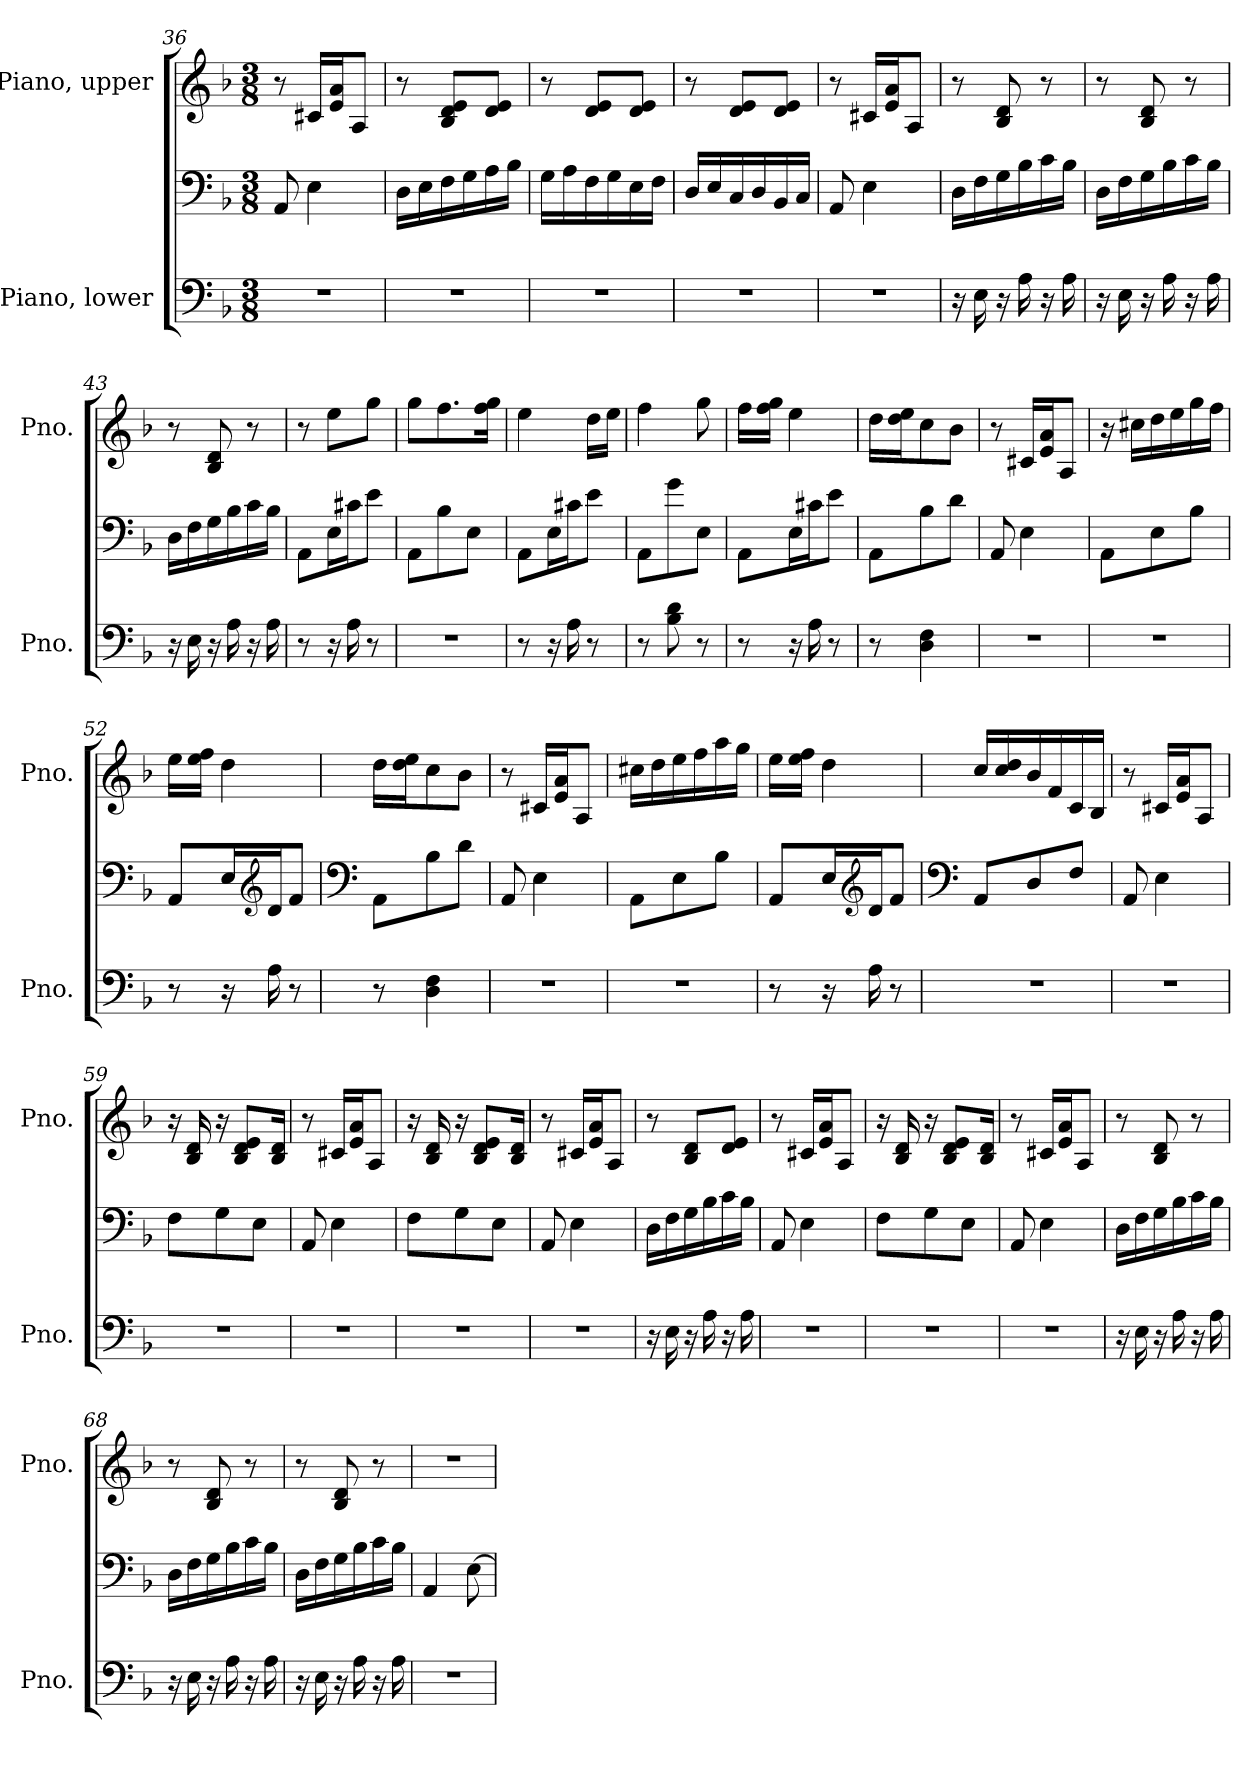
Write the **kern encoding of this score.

**kern	**kern	**kern
*part2	*part2	*part1
*staff3	*staff2	*staff1
*I"Piano, lower	*	*I"Piano, upper
*I'Pno.	*	*I'Pno.
*clefF4	*clefF4	*clefG2
*k[b-]	*k[b-]	*k[b-]
*M3/8	*M3/8	*M3/8
=36	=36	=36
4.r	8AA/	8r
.	4E\	16c#X/LL
.	.	16e/ 16a/J
.	.	8A/J
=37	=37	=37
4.r	16D\LL	8r
.	16E\	.
.	16F\	8B-/ 8d/ 8e/L
.	16G\	.
.	16A\	8d/ 8e/J
.	16B-\JJ	.
!!LO:LB:g=z
=38	=38	=38
4.r	16G\LL	8r
.	16A\	.
.	16F\	8d/ 8e/L
.	16G\	.
.	16E\	8d/ 8e/J
.	16F\JJ	.
=39	=39	=39
4.r	16D/LL	8r
.	16E/	.
.	16C/	8d/ 8e/L
.	16D/	.
.	16BB-/	8d/ 8e/J
.	16C/JJ	.
=40	=40	=40
4.r	8AA/	8r
.	4E\	16c#X/LL
.	.	16e/ 16a/J
.	.	8A/J
=41	=41	=41
16r	16D\LL	8r
16E\	16F\	.
16r	16G\	8B-/ 8d/
16A\	16B-\	.
16r	16c\	8r
16A\	16B-\JJ	.
=42	=42	=42
16r	16D\LL	8r
16E\	16F\	.
16r	16G\	8B-/ 8d/
16A\	16B-\	.
16r	16c\	8r
16A\	16B-\JJ	.
=43	=43	=43
16r	16D\LL	8r
16E\	16F\	.
16r	16G\	8B-/ 8d/
16A\	16B-\	.
16r	16c\	8r
16A\	16B-\JJ	.
!!LO:LB:g=z
=44	=44	=44
8r	8AA\L	8r
16r	16E\L	8ee\L
16A\	16c#X\J	.
8r	8e\J	8gg\J
=45	=45	=45
4.r	8AA\L	8gg\L
.	8B-\	8.ff\
.	8E\J	.
.	.	16ff\ 16gg\Jk
=46	=46	=46
8r	8AA\L	4ee\
16r	16E\L	.
16A\	16c#X\J	.
8r	8e\J	16dd\LL
.	.	16ee\JJ
=47	=47	=47
8r	8AA\L	4ff\
8B-\ 8d\	8g\	.
8r	8E\J	8gg\
=48	=48	=48
8r	8AA\L	16ff\LL
.	.	16ff\ 16gg\JJ
16r	16E\L	4ee\
16A\	16c#X\J	.
8r	8e\J	.
=49	=49	=49
8r	8AA\L	16dd\LL
.	.	16dd\ 16ee\J
4D\ 4F\	8B-\	8cc\
.	8d\J	8b-\J
=50	=50	=50
4.r	8AA/	8r
.	4E\	16c#X/LL
.	.	16e/ 16a/J
.	.	8A/J
!!LO:PB:g=z
=51	=51	=51
4.r	8AA\L	16r
.	.	16cc#X\LL
.	8E\	16dd\
.	.	16ee\
.	8B-\J	16gg\
.	.	16ff\JJ
=52	=52	=52
8r	8AA/L	16ee\LL
.	.	16ee\ 16ff\JJ
16r	16E/L	4dd\
*	*clefG2	*
16A\	16d/J	.
8r	8f/J	.
=53	=53	=53
*	*clefF4	*
8r	8AA\L	16dd\LL
.	.	16dd\ 16ee\J
4D\ 4F\	8B-\	8cc\
.	8d\J	8b-\J
=54	=54	=54
4.r	8AA/	8r
.	4E\	16c#X/LL
.	.	16e/ 16a/J
.	.	8A/J
=55	=55	=55
4.r	8AA\L	16cc#X\LL
.	.	16dd\
.	8E\	16ee\
.	.	16ff\
.	8B-\J	16aa\
.	.	16gg\JJ
!!LO:LB:g=z
=56	=56	=56
8r	8AA/L	16ee\LL
.	.	16ee\ 16ff\JJ
16r	16E/L	4dd\
*	*clefG2	*
16A\	16d/J	.
8r	8f/J	.
=57	=57	=57
*	*clefF4	*
4.r	8AA/L	16cc/LL
.	.	16cc/ 16dd/
.	8D/	16b-/
.	.	16f/
.	8F/J	16c/
.	.	16B-/JJ
=58	=58	=58
4.r	8AA/	8r
.	4E\	16c#X/LL
.	.	16e/ 16a/J
.	.	8A/J
=59	=59	=59
4.r	8F\L	16r
.	.	16B-/ 16d/
.	8G\	16r
.	.	8B-/ 8d/ 8e/L
.	8E\J	.
.	.	16B-/ 16d/Jk
=60	=60	=60
4.r	8AA/	8r
.	4E\	16c#X/LL
.	.	16e/ 16a/J
.	.	8A/J
=61	=61	=61
4.r	8F\L	16r
.	.	16B-/ 16d/
.	8G\	16r
.	.	8B-/ 8d/ 8e/L
.	8E\J	.
.	.	16B-/ 16d/Jk
!!LO:LB:g=z
=62	=62	=62
4.r	8AA/	8r
.	4E\	16c#X/LL
.	.	16e/ 16a/J
.	.	8A/J
=63	=63	=63
16r	16D\LL	8r
16E\	16F\	.
16r	16G\	8B-/ 8d/L
16A\	16B-\	.
16r	16c\	8d/ 8e/J
16A\	16B-\JJ	.
=64	=64	=64
4.r	8AA/	8r
.	4E\	16c#X/LL
.	.	16e/ 16a/J
.	.	8A/J
=65	=65	=65
4.r	8F\L	16r
.	.	16B-/ 16d/
.	8G\	16r
.	.	8B-/ 8d/ 8e/L
.	8E\J	.
.	.	16B-/ 16d/Jk
=66	=66	=66
4.r	8AA/	8r
.	4E\	16c#X/LL
.	.	16e/ 16a/J
.	.	8A/J
=67	=67	=67
16r	16D\LL	8r
16E\	16F\	.
16r	16G\	8B-/ 8d/
16A\	16B-\	.
16r	16c\	8r
16A\	16B-\JJ	.
!!LO:LB:g=z
=68	=68	=68
16r	16D\LL	8r
16E\	16F\	.
16r	16G\	8B-/ 8d/
16A\	16B-\	.
16r	16c\	8r
16A\	16B-\JJ	.
=69	=69	=69
16r	16D\LL	8r
16E\	16F\	.
16r	16G\	8B-/ 8d/
16A\	16B-\	.
16r	16c\	8r
16A\	16B-\JJ	.
=70	=70	=70
4.r	4AA/	4.r
.	[8E\	.
=	=	=
*-	*-	*-
